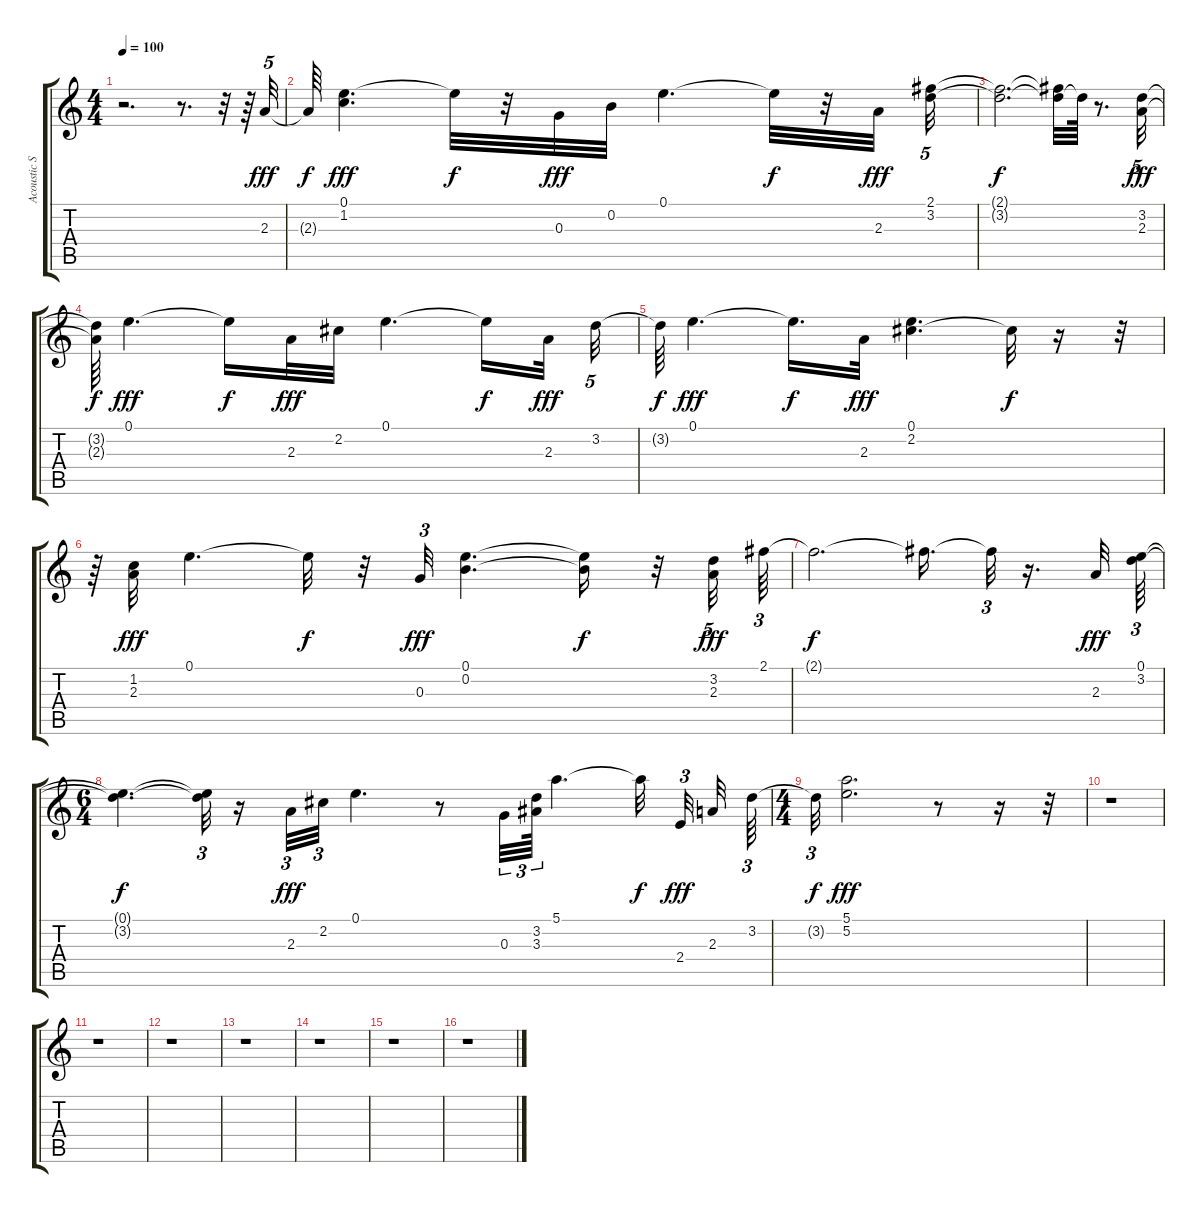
\track ("Acoustic Steel (centre)" "Acoustic S") {instrument acousticguitarsteel}
\staff {score tabs}
\tuning (E4 B3 G3 D3 A2 E2) {hide}
\ts (4 4)
\tempo 100
\clef g2
\ks c
r.2{d dy fff} r.8{d} r.32 r.64 2.3.32{tu (5 4)} |
2.3{t}.64{dy f} (0.1 1.2).4{d dy fff} 0.1{t}.32{dy f} r.32 0.3.32{dy fff} 0.2.32 0.1.4{d} 0.1{t}.32{dy f} r.32 2.3.32{dy fff} (2.1 3.2).32{tu (5 4)} |
(2.1{t} 3.2{t}).2{d dy f} (2.1{t} 3.2{t}).32 3.2{t}.64 r.8{d} (3.2 2.3).32{tu (5 4) dy fff} |
(3.2{t} 2.3{t}).64{dy f} 0.1.4{d dy fff} 0.1{t}.16{dy f} 2.3.32{dy fff} 2.2.32 0.1.4{d} 0.1{t}.16{dy f} 2.3.32{dy fff} 3.2.32{tu (5 4)} |
3.2{t}.64{dy f} 0.1.4{d dy fff} 0.1{t}.16{d dy f} 2.3.32{dy fff} (0.1 2.2).4{d} 2.2{t}.32{dy f} r.16 r.32{tu (5 4)} |
r.64 (1.2 2.3).32{dy fff} 0.1.4{d} 0.1{t}.32{dy f} r.32 0.3.32{tu (3 2) dy fff} (0.1 0.2).4{d} (0.1{t} 0.2{t}).16{dy f} r.32 (3.2 2.3).32{tu (5 4) dy fff} 2.1.64{tu (3 2)} |
2.1{t}.2{d dy f} 2.1{t}.16{d} 2.1{t}.32{tu (3 2)} r.16{d} 2.3.32{dy fff} (0.1 3.2).64{tu (3 2)} |
\ts (6 4)
(0.1{t} 3.2{t}).4{d dy f} (0.1{t} 3.2{t}).32{tu (3 2)} r.16 2.3.32{tu (3 2) dy fff} 2.2.32{tu (3 2)} 0.1.4{d} r.8 0.3.32{tu (3 2)} (3.2 3.3).64{tu (3 2)} 5.1.4{d} 5.1{t}.32{dy f} 2.4.32{tu (3 2) dy fff} 2.3.32 3.2.64{tu (3 2)} |
\ts (4 4)
3.2{t}.32{tu (3 2) dy f} (5.1 5.2).2{d dy fff} r.8 r.16 r.32 |
r.1 |
r.1 |
r.1 |
r.1 |
r.1 |
r.1 |
r.1
